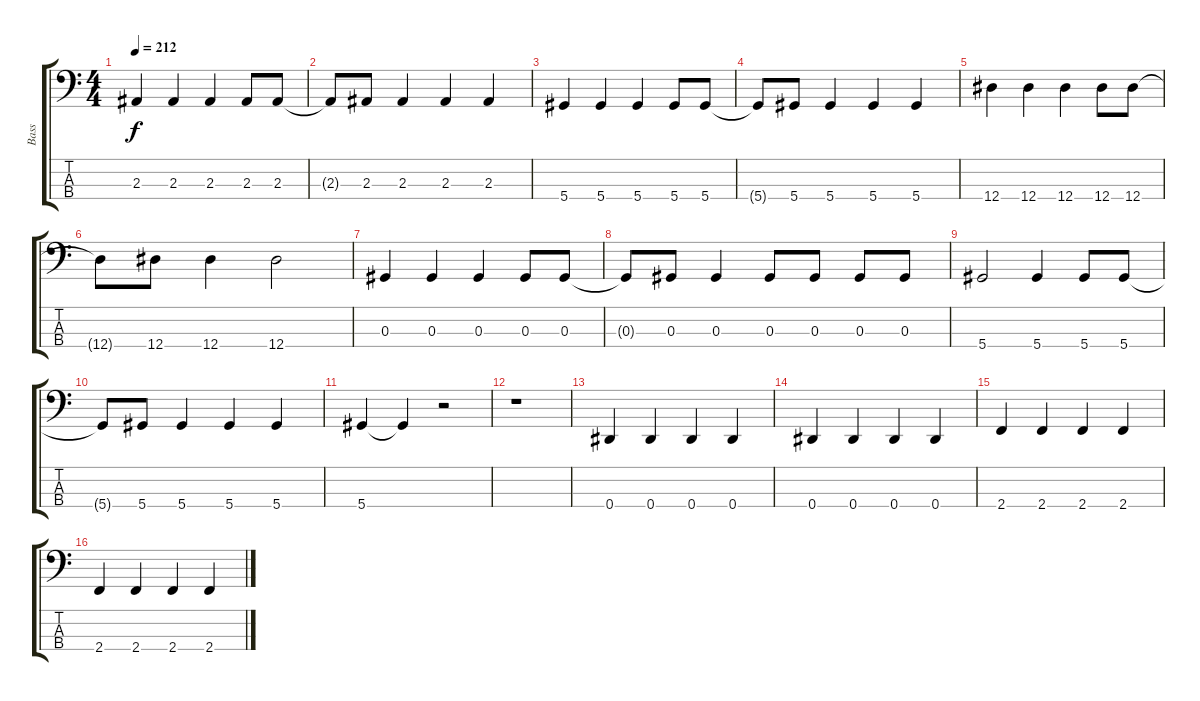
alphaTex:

\track ("Bass" "Bass") {instrument acousticguitarnylon}
\staff {score tabs}
\tuning (E2 Db2 Ab1 Eb1) {hide}
\ts (4 4)
\tempo 212
\clef f4
\ks c
2.3.4{dy f} 2.3.4 2.3.4 2.3.8 2.3.8 |
2.3{t}.8 2.3.8 2.3.4 2.3.4 2.3.4 |
5.4.4 5.4.4 5.4.4 5.4.8 5.4.8 |
5.4{t}.8 5.4.8 5.4.4 5.4.4 5.4.4 |
12.4.4 12.4.4 12.4.4 12.4.8 12.4.8 |
12.4{t}.8 12.4.8 12.4.4 12.4.2 |
0.3.4 0.3.4 0.3.4 0.3.8 0.3.8 |
0.3{t}.8 0.3.8 0.3.4 0.3.8 0.3.8 0.3.8 0.3.8 |
5.4.2 5.4.4 5.4.8 5.4.8 |
5.4{t}.8 5.4.8 5.4.4 5.4.4 5.4.4 |
5.4.4 5.4{t}.4 r.2 |
r.1 |
0.4.4 0.4.4 0.4.4 0.4.4 |
0.4.4 0.4.4 0.4.4 0.4.4 |
2.4.4 2.4.4 2.4.4 2.4.4 |
2.4.4 2.4.4 2.4.4 2.4.4
